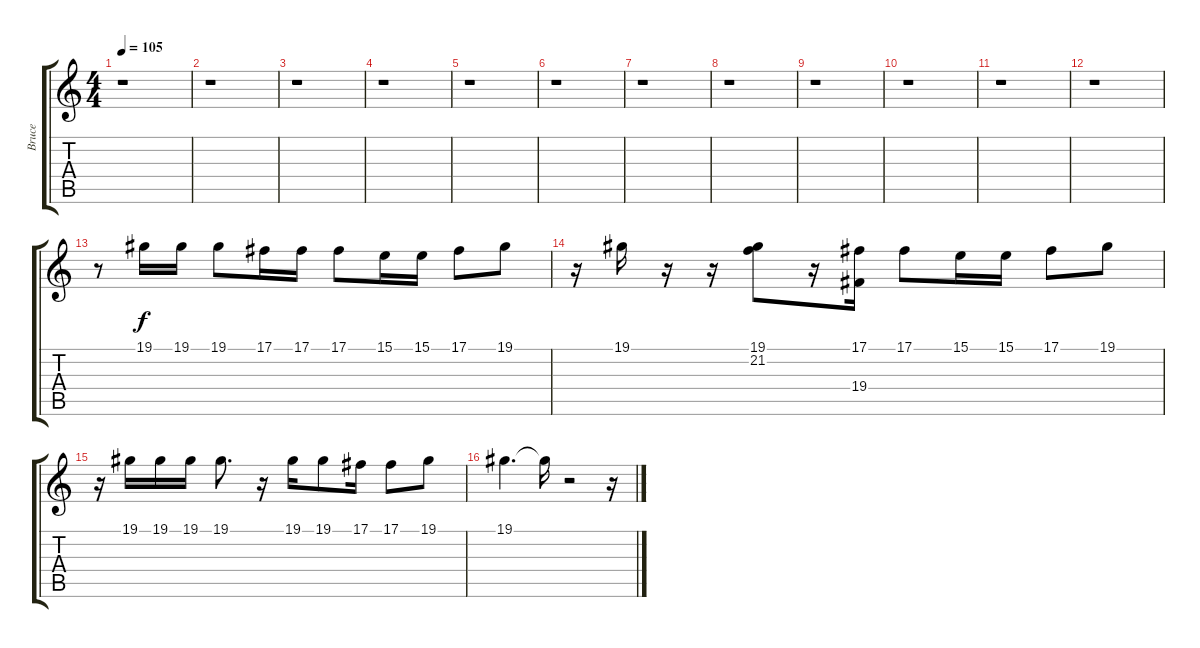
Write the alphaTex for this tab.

\track ("Bruce" "Bruce") {instrument voiceoohs}
\staff {score tabs}
\tuning (Db4 Ab3 E3 B2 Gb2 Db2) {hide}
\ts (4 4)
\tempo 105
\clef g2
\ks c
r.1{dy f} |
r.1 |
r.1 |
r.1 |
r.1 |
r.1 |
r.1 |
r.1 |
r.1 |
r.1 |
r.1 |
r.1 |
r.8 19.1.16 19.1.16 19.1.8 17.1.16 17.1.16 17.1.8 15.1.16 15.1.16 17.1.8 19.1.8 |
r.16 19.1.16 r.16 r.16 (19.1 21.2).8 r.16 (17.1 19.4).16 17.1.8 15.1.16 15.1.16 17.1.8 19.1.8 |
r.16 19.1.16 19.1.16 19.1.16 19.1.8{d} r.16 19.1.16 19.1.8 17.1.16 17.1.8 19.1.8 |
19.1.4{d} 19.1{t}.16 r.2 r.16
